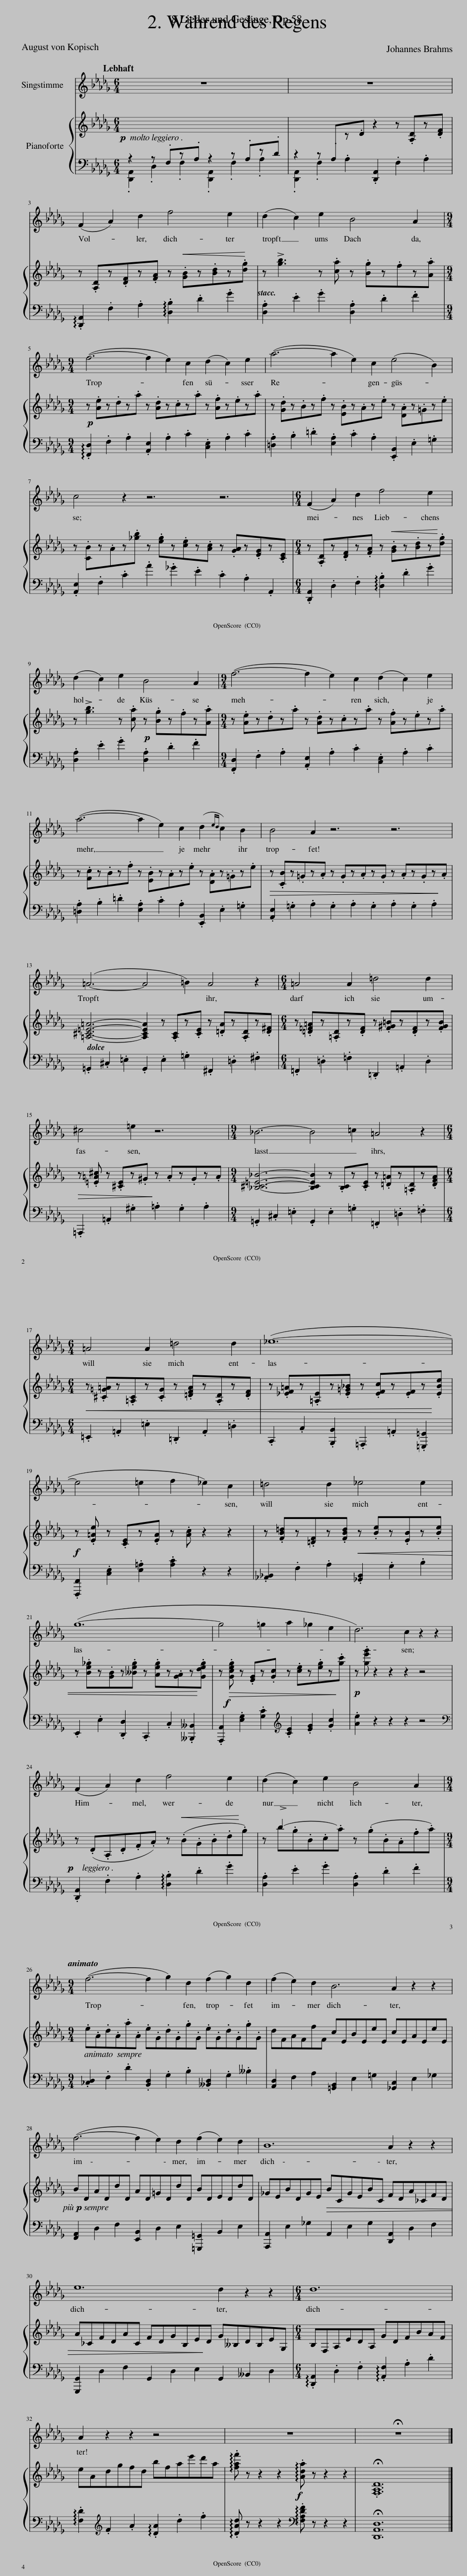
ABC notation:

X:1
%%score 1 { ( 2 4 ) | 3 }
L:1/8
Q:1/4=190
M:6/4
I:linebreak $
K:Db
V:1 treble
V:2 treble
V:4 treble
V:3 bass
V:1
 z12 | z12 |$ (F2 A2) d2 f4 e2 | (d2 c2) e2 B4 A2 |$[M:9/4] (f6- f2 e2) c2 (d2 c2) e2 | %5
 (a6- a2 e2) c2 (e4 B2) |$ c4 z2 z6 z6 |[M:6/4] (F2 A2) d2 f4 e2 |$ (d2 c2) e2 B4 A2 |[M:9/4] (f6- f2 e2) c2 (d2 c2) e2 |$ %10
 (a6- a2 e2) c2 (d2{ed} c2) B2 | B4 A2 z6 z6 |$[Q:1/4=185] (=A6- A4 =B2) A4 z2 |[M:6/4] =A4 A2 =d4 d2 |$ ^c4 =e2 z6 | %15
[M:9/4] _B6- B4 =c2 =A4 z2 |$[M:6/4] =A4 A2 =d4 d2 | (_e12- |$ e4 =e2 f2 _e2) c2 | =d4 d2 _e4 e2 |$ %20
 (g12- | g4 =g2 a2 _g2 e2 |[Q:1/4=175] d6) c2 z2 z2 |$[Q:1/4=190] (F2 A2) d2 f4 e2 | (d2 c2) e2 B4 A2 |$ %25
[M:9/4][Q:1/4=195] (f6- f2 g2) d2 (f2 g2) d2 | (f2 e2) d2 B6 A2 z2 z2 |$ (f6- f2 e2) d2 (f2 e2) d2 | B12 A2 z2 z2 |$ e12 d2 z2 z2 | %30
[M:6/4][Q:1/4=190] d12 |$ A2 z2 z2 z4 x2 |[Q:1/4=185] z12 | !fermata!z12 |] %34
V:2
 z2!p! z[I:staff +1] .F,[I:staff -1]z[I:staff +1].A,[I:staff -1] z2 z[I:staff +1] .A,[I:staff -1]z[I:staff +1].D |[I:staff -1] z2 z[I:staff +1] .A,[I:staff -1]z.D z2 z .[A,D]z.[DF] |$ z .[A,D]z.[DF]z.[FA] z!<(! .[GB]z.[Bd]z!<)!.[dg] | z !>![gb]3 z .[ca] z .[Bg]z.fz.[Aa] |$[M:9/4]!p! z .[Ae]z.dz.a z .[Ad]z.cz.a z .[Af]z.ez.a | %5
 z .[Gd]z.Bz.f z .[EB]z.Az.e z .[DA]z.=Gz.e |$ z .[CB]z.Az.[_gb] z .[eg]z.[ce]z.[Ac] z .[GA]z.[EG]z.[CE] |[M:6/4] z .[A,D]z.[DF]z.[FA] z!<(! .[GB]z.[Bd]z!<)!.[dg] |$ z !>![gb]3 z .[ca]!p! z .[Bg]z.fz.[Aa] |[M:9/4] z .[Ae]z.dz.a z .[Ad]z.cz.a z .[Af]z.ez.a |$ %10
 z .[Fc]z.Bz.f z .[EB]z.Az.e z .[DA]z.=Gz.e |!>(! z .[CB]z.=Gz.A z .Gz.Az.G z .Az.Gz!>)!.A |$ [=A,^C=E=A]6- [A,CEA]2 z .[A,C]z.[CE] z .[=DA]z.[A,D]z.[D^F] |[M:6/4] z .[=D=F=A]z.[=A,D]z.[DF] z .[F^G=B]z.[DF]z.[FGB] |$!>(! z .[=E=A^c] z .[^CE]z.^G z!>)! .Az.Gz.A | %15
[M:9/4] [_B,^C=E_B]6- [B,^CEB]2 z .[B,C]z.[CE] z .[=D=A]z.[=A,D]z.[DFA] |$[M:6/4] z .[^C=G=A]z.[=A,C]z.[CG] z .[=DFA]z.[A,D]z.[DF] | z .[_EF=A]z.[=A,E]z.[E=G_B] z .[EFc]z.[EF]z.[EBe] |$!f! z .[E=Ae] z .[CE]z.[EA] z .[Ac] z2 z2 | z .[FB=d]z.[=DF]z.[FBd]!<(! z .[Be]z.[EB]z.[Be] |$ %20
 z .[Be_g]z.[GB]z.[__Beg] z .[Aeg]z.[GA]z!<)!.[Gdeg] | z!>(! .[Gceg] z .[EG]z.[Gc] z .[ce]z.[eg]z!>)!.[gc'] |!p! z .[ge'g'] z2 z2 z2 z4 |$ z (.D.A,.D.F.A) z!<(! (.B.G.B.d!<)!.g) | z (!>!b.g.B.c.a) z (.g.B.A.f.a) |$ %25
[M:9/4] .e.A.d.A.a.A .e.G.d.G.g.G .e.G.d.G.g.G | dFAFfF cEBEeE cEAEeE |$ BDADdD AD=GDdD BDEDdD | _GEBDGE!p!!>(! BCGEBC FDA_CFD |$ A_CFDAC FDGB,E!>)!D G__B,DB,EG, | %30
[M:6/4] B,F,A,EDA, GDFBAF |$ eAdgfd bfae'd'a | !arpeggio!.[faf'] z z2 z2!f! !arpeggio!.[Ada] z z2 z2 | .!fermata![F,A,D]12 |] %34
V:3
 .[D,,A,,]2 .D,2 .F,2 .[D,,A,,]2 .F,2 .A,2 | .[D,,A,,]2 .F,2 .A,2 .[D,,A,,]2 .F,2 .A,2 |$ !arpeggio!.[D,,A,,]2 .F,2 .A,2 !arpeggio!.[D,B,]2 .D2 .G2 | .[D,A,]2 .E2 .G2 .[D,A,]2 .D2 .F2 |$[M:9/4] !arpeggio!.[F,,D,]2 .F,2 .A,2 .[A,,E,]2 .A,2 .C2 .[C,E,]2 .A,2 .C2 | %5
 .[=D,A,]2 .B,2 .=D2 .[E,A,]2 .C2 .A,2 .[E,,B,,]2 .E,2 .=G,2 |$ .[A,,E,]2 .F,2 .C2 .A2 ._G2 .E2 .C2 .A,2 .A,,2 |[M:6/4] .[D,,A,,]2 .D,2 .F,2 !arpeggio!.[D,B,]2 .D2 .G2 |$ .[D,A,]2 .E2 .G2 .[D,A,]2 .D2 .F2 |[M:9/4] .[F,,D,]2 .F,2 .A,2 .[A,,E,]2 .A,2 .C2 .[C,E,]2 .A,2 .C2 |$ %10
 .[=D,A,]2 .B,2 .=D2 .[E,A,]2 .C2 .A,2 .[E,,B,,]2 .E,2 .=G,2 | .[A,,E,]2 .=G,2 .A,2 .G,2 .A,2 .G,2 .A,2 .G,2 .A,2 |$ .=G,,2 .^C,2 .=E,2 .G,,2 .E,2 .=G,2 .^F,,2 .=D,2 .^F,2 |[M:6/4] .=F,,2 .=D,2 .=F,2 .=D,,2 .=A,,2 .D,2 |$ .=A,,,2 .=A,,2 .^G,2 .=A,2 .G,2 .A,2 | %15
[M:9/4] .=G,,2 .^C,2 .=E,2 .G,,2 .E,2 .=G,2 .=F,,2 .=D,2 .=F,2 |$[M:6/4]!<(! .=E,,2 .=A,,2 .=E,2 .=D,,2 .A,,2 .=D,2 | .C,,2 .C,2 .[B,,,B,,]2 .=A,,,2 .=A,,2!<)! .[=G,,,=G,,]2 |$ .[F,,,F,,]2 .[C,E,]2 .[E,=A,]2 .[A,C]2 z2 z2 | .[_A,,_B,,]2 .F,2 .A,2 .[_G,,B,,]2 .G,2 .B,2 |$ %20
 .E,,2 .E,2 .[D,,D,]2 .C,,2 .C,2 .[__B,,,__B,,]2 |!f! .[A,,,A,,]2 .[E,G,]2 .[G,C]2[K:treble] .[CE]2 .[EG]2 .[Gc]2 | .[Ae]2 z2 z2 z2 z4 |$[K:bass]!p! .[D,,A,,]2 .F,2 .A,2 !arpeggio!.[D,B,]2 .D2 .G2 | .[D,A,]2 .E2 .G2 .[D,A,]2 .D2 .F2 |$ %25
[M:9/4] .[_C,D,]2 .F,2 .D2 .[B,,D,]2 .G,2 .B,2 .[__B,,D,]2 .G,2 .__B,2 | [A,,D,]2 F,2 A,2 [=G,,B,,]2 E,2 =G,2 [_G,,C,]2 E,2 _G,2 |$!p! [F,,A,,]2 D,2 F,2 [E,,B,,]2 D,2 E,2 [=G,,,=G,,]2 B,,2 E,2 | [A,,,A,,]2 E,2 _G,2 A,,2 E,2 G,2 [D,,A,,]2 D,2 F,2 |$ [G,,,G,,]2 D,2 F,2 G,,2 D,2 E,2 G,,2 __B,,2 D,2 | %30
[M:6/4] !arpeggio!.[D,,A,,]2 .D,2 .F,2 !arpeggio!.[A,,F,]2 .A,2 .D2 |$ !arpeggio!.[F,D]2[K:treble] .F2 .A2 !arpeggio!.[DA]2 .d2 .f2 | !arpeggio!.[DAd] z z2 z2[K:bass] !arpeggio!.[F,A,DF] z z2 z2 | !fermata![D,,A,,D,]12 |] %34
V:4
 x12 | x12 |$ x12 | x12 |$[M:9/4] x18 | %5
 x18 |$ x18 |[M:6/4] x12 |$ x12 |[M:9/4] x18 |$ %10
 x18 | x18 |$ x18 |[M:6/4] x12 |$ x12 | %15
[M:9/4] x18 |$[M:6/4] x12 | x12 |$ x12 | x12 |$ %20
 x12 | x12 | x12 |$ x12 | x b2 x9 |$ %25
[M:9/4] x18 | x18 |$ x18 | x18 |$ x18 | %30
[M:6/4] x12 |$ x12 | x12 | x12 |] %34
